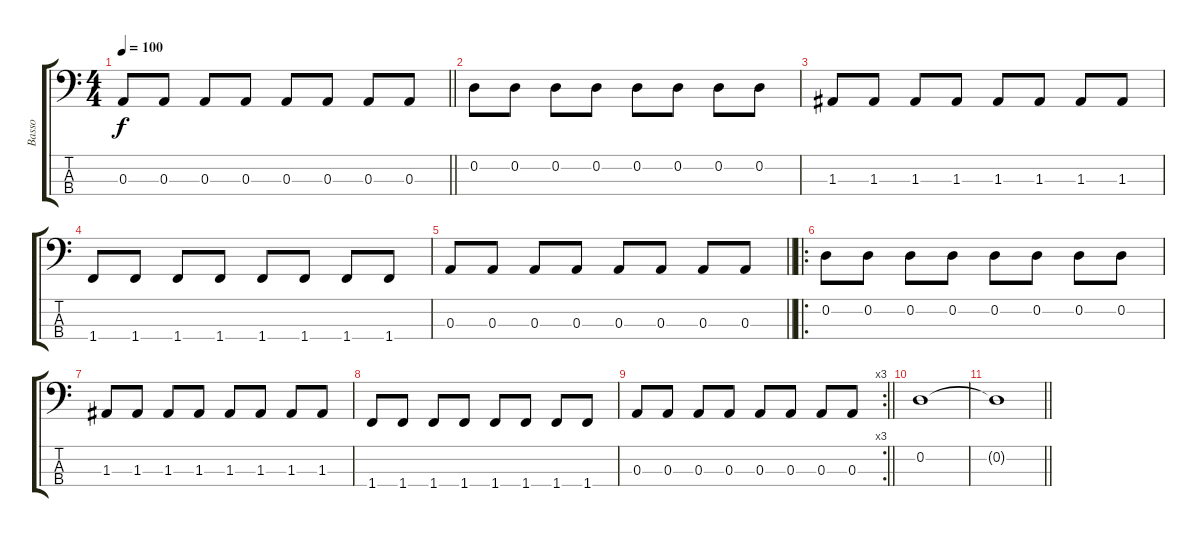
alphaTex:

\track ("Basso" "Basso") {instrument electricbassfinger}
\staff {score tabs}
\tuning (G2 D2 A1 E1) {hide}
\ts (4 4)
\tempo 100
\clef f4
\barLineRight lightlight
\ks c
0.3.8{dy f} 0.3.8 0.3.8 0.3.8 0.3.8 0.3.8 0.3.8 0.3.8 |
0.2.8 0.2.8 0.2.8 0.2.8 0.2.8 0.2.8 0.2.8 0.2.8 |
1.3.8 1.3.8 1.3.8 1.3.8 1.3.8 1.3.8 1.3.8 1.3.8 |
1.4.8 1.4.8 1.4.8 1.4.8 1.4.8 1.4.8 1.4.8 1.4.8 |
\barLineRight lightlight
0.3.8 0.3.8 0.3.8 0.3.8 0.3.8 0.3.8 0.3.8 0.3.8 |
\ro
0.2.8 0.2.8 0.2.8 0.2.8 0.2.8 0.2.8 0.2.8 0.2.8 |
1.3.8 1.3.8 1.3.8 1.3.8 1.3.8 1.3.8 1.3.8 1.3.8 |
1.4.8 1.4.8 1.4.8 1.4.8 1.4.8 1.4.8 1.4.8 1.4.8 |
\rc 3
\barLineRight lightlight
0.3.8 0.3.8 0.3.8 0.3.8 0.3.8 0.3.8 0.3.8 0.3.8 |
0.2.1 |
\barLineRight lightlight
0.2{t}.1
